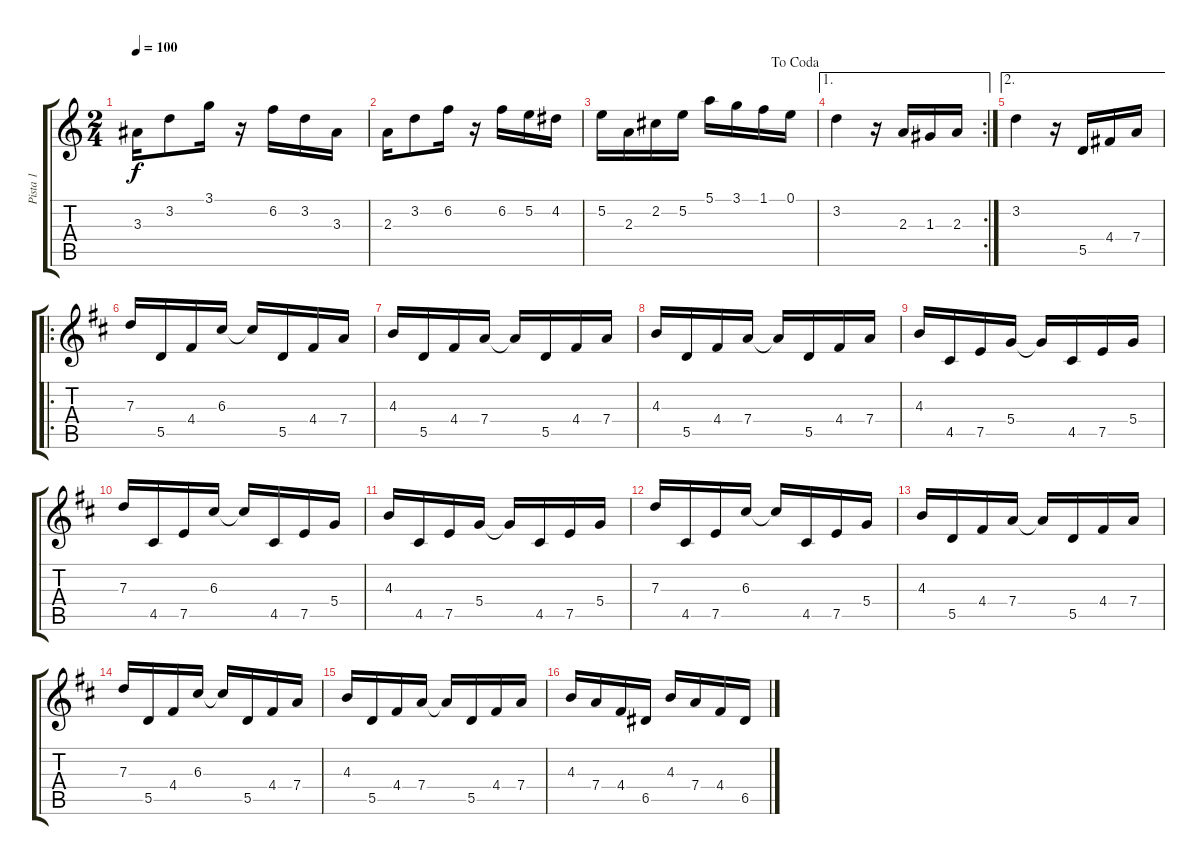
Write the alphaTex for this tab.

\track ("Pista 1" "Pista 1") {instrument acousticguitarsteel}
\staff {score tabs}
\tuning (E4 B3 G3 D3 A2 E2) {hide}
\ts (2 4)
\tempo 100
\clef g2
\ks c
3.3.16{dy f} 3.2.8 3.1.16 r.16 6.2.16 3.2.16 3.3.16 |
2.3.16 3.2.8 6.2.16 r.16 6.2.16 5.2.16 4.2.16 |
\jump dacoda
5.2.16 2.3.16 2.2.16 5.2.16 5.1.16 3.1.16 1.1.16 0.1.16 |
\ae 1
\rc 2
3.2.4 r.16 2.3.16 1.3.16 2.3.16 |
\ae 2
3.2.4 r.16 5.5.16 4.4.16 7.4.16 |
\ro
\ks d
7.3.16 5.5.16 4.4.16 6.3.16 6.3{t}.16 5.5.16 4.4.16 7.4.16 |
4.3.16 5.5.16 4.4.16 7.4.16 7.4{t}.16 5.5.16 4.4.16 7.4.16 |
4.3.16 5.5.16 4.4.16 7.4.16 7.4{t}.16 5.5.16 4.4.16 7.4.16 |
4.3.16 4.5.16 7.5.16 5.4.16 5.4{t}.16 4.5.16 7.5.16 5.4.16 |
7.3.16 4.5.16 7.5.16 6.3.16 6.3{t}.16 4.5.16 7.5.16 5.4.16 |
4.3.16 4.5.16 7.5.16 5.4.16 5.4{t}.16 4.5.16 7.5.16 5.4.16 |
7.3.16 4.5.16 7.5.16 6.3.16 6.3{t}.16 4.5.16 7.5.16 5.4.16 |
4.3.16 5.5.16 4.4.16 7.4.16 7.4{t}.16 5.5.16 4.4.16 7.4.16 |
7.3.16 5.5.16 4.4.16 6.3.16 6.3{t}.16 5.5.16 4.4.16 7.4.16 |
4.3.16 5.5.16 4.4.16 7.4.16 7.4{t}.16 5.5.16 4.4.16 7.4.16 |
4.3.16 7.4.16 4.4.16 6.5.16 4.3.16 7.4.16 4.4.16 6.5.16
